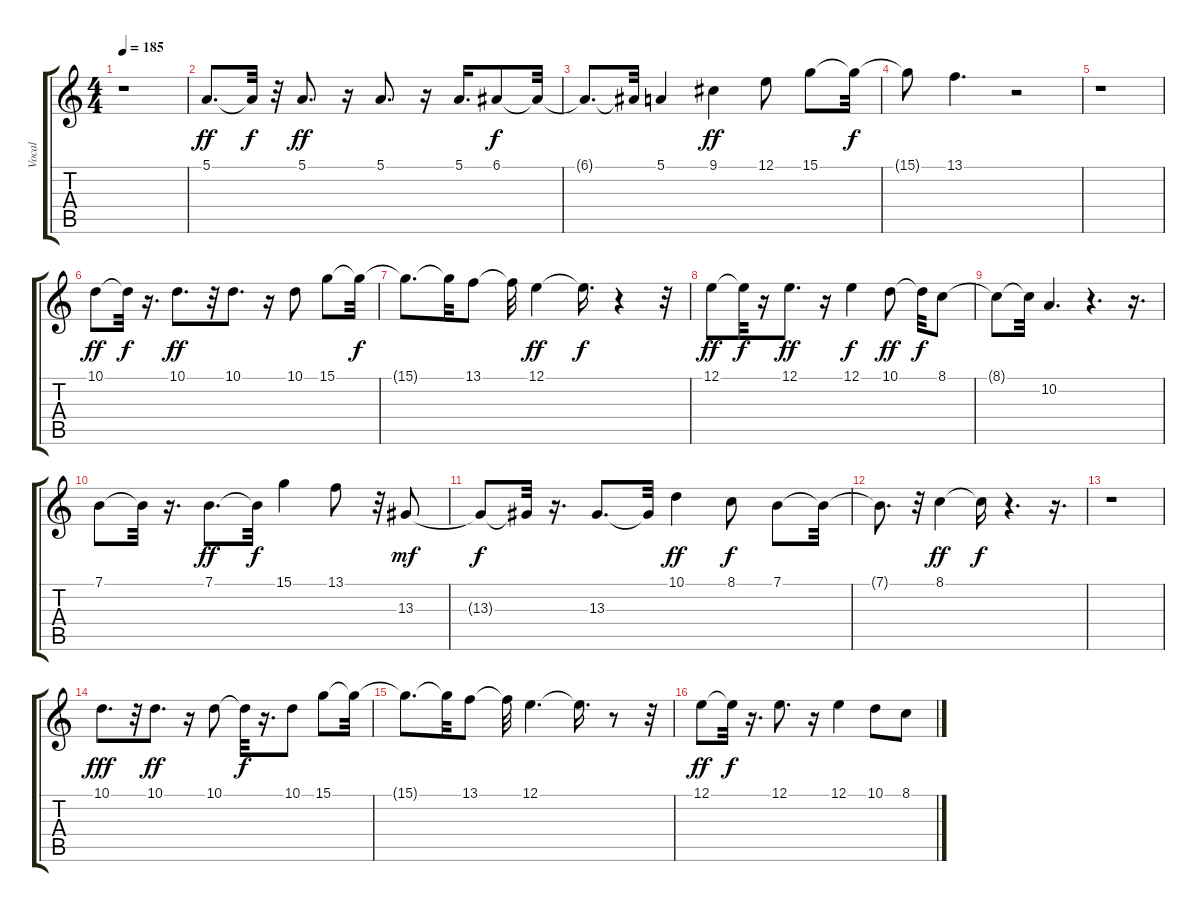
\track ("Vocal" "Vocal") {instrument flute}
\staff {score tabs}
\tuning (E4 B3 G3 D3 A2 E2) {hide}
\ts (4 4)
\tempo 185
\clef g2
\ks c
r.1{dy f} |
5.1.8{d dy ff} 5.1{t}.32{dy f} r.32 5.1.8{d dy ff} r.16 5.1.8{d} r.16 5.1.16{d} 6.1.8{dy f} 6.1{t}.32 |
6.1{t}.8{d} 6.1{t}.32 5.1.4 9.1.4{dy ff} 12.1.8 15.1.8 15.1{t}.32{dy f} |
15.1{t}.8 13.1.4{d} r.2 |
r.1 |
10.1.8{dy ff} 10.1{t}.32{dy f} r.16{d} 10.1.8{d dy ff} r.32 10.1.8{d} r.16 10.1.8 15.1.8 15.1{t}.32{dy f} |
15.1{t}.8{d} 15.1{t}.32 13.1.8 13.1{t}.32 12.1.4{dy ff} 12.1{t}.16{d dy f} r.4 r.32 |
12.1.8{dy ff} 12.1{t}.32{dy f} r.16 12.1.8{d dy ff} r.16 12.1.4{dy f} 10.1.8{dy ff} 10.1{t}.32{dy f} 8.1.8 |
8.1{t}.8 8.1{t}.32 10.2.4{d} r.4{d} r.16{d} |
7.1.8 7.1{t}.32 r.16{d} 7.1.8{d dy ff} 7.1{t}.32{dy f} 15.1.4 13.1.8 r.32 13.3.8{dy mf} |
13.3{t}.8{dy f} 13.3{t}.32 r.16{d} 13.3.8{d} 13.3{t}.32 10.1.4{dy ff} 8.1.8{dy f} 7.1.8 7.1{t}.32 |
7.1{t}.8{d} r.32 8.1.4{dy ff} 8.1{t}.16{dy f} r.4{d} r.16{d} |
r.1 |
10.1.8{d dy fff} r.32 10.1.8{d dy ff} r.16 10.1.8 10.1{t}.32{dy f} r.16{d} 10.1.8 15.1.8 15.1{t}.32 |
15.1{t}.8{d} 15.1{t}.32 13.1.8 13.1{t}.32 12.1.4{d} 12.1{t}.16{d} r.8 r.32 |
12.1.8{dy ff} 12.1{t}.32{dy f} r.16{d} 12.1.8{d} r.16 12.1.4 10.1.8 8.1.8
